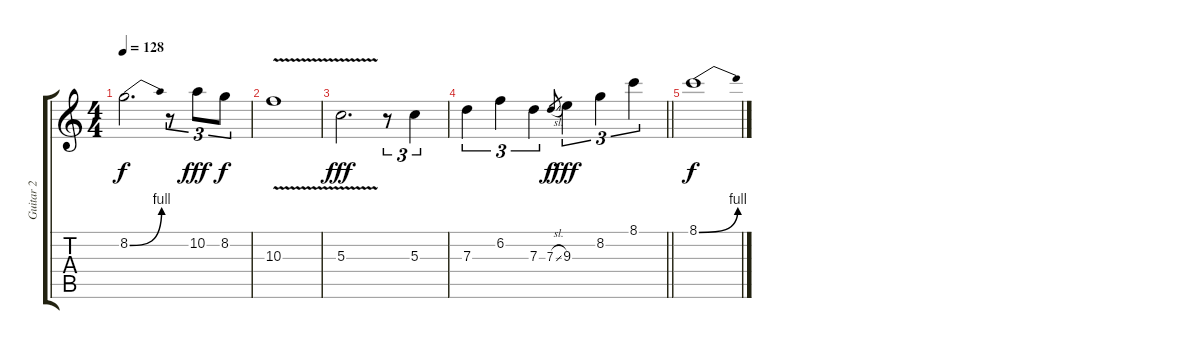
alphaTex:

\track ("Guitar 2" "Guitar 2") {instrument distortionguitar}
\staff {score tabs}
\tuning (E4 B3 G3 D3 A2 E2) {hide}
\ts (4 4)
\tempo 128
\clef g2
\ks c
8.2{be (bend 0 0 60 4)}.2{d dy f} r.8{tu (3 2)} 10.2.8{tu (3 2) dy fff} 8.2.8{tu (3 2) dy f} |
10.3{v}.1 |
5.3{v}.2{d dy fff} r.8{tu (3 2)} 5.3.4{tu (3 2)} |
\barLineRight lightlight
7.3.4{tu (3 2)} 6.2.4{tu (3 2)} 7.3.4{tu (3 2)} 7.3{sl}.8{gr dy f} 9.3.4{tu (3 2) dy fff} 8.2.4{tu (3 2)} 8.1.4{tu (3 2)} |
8.1{be (bend 0 0 60 4)}.1{dy f}
